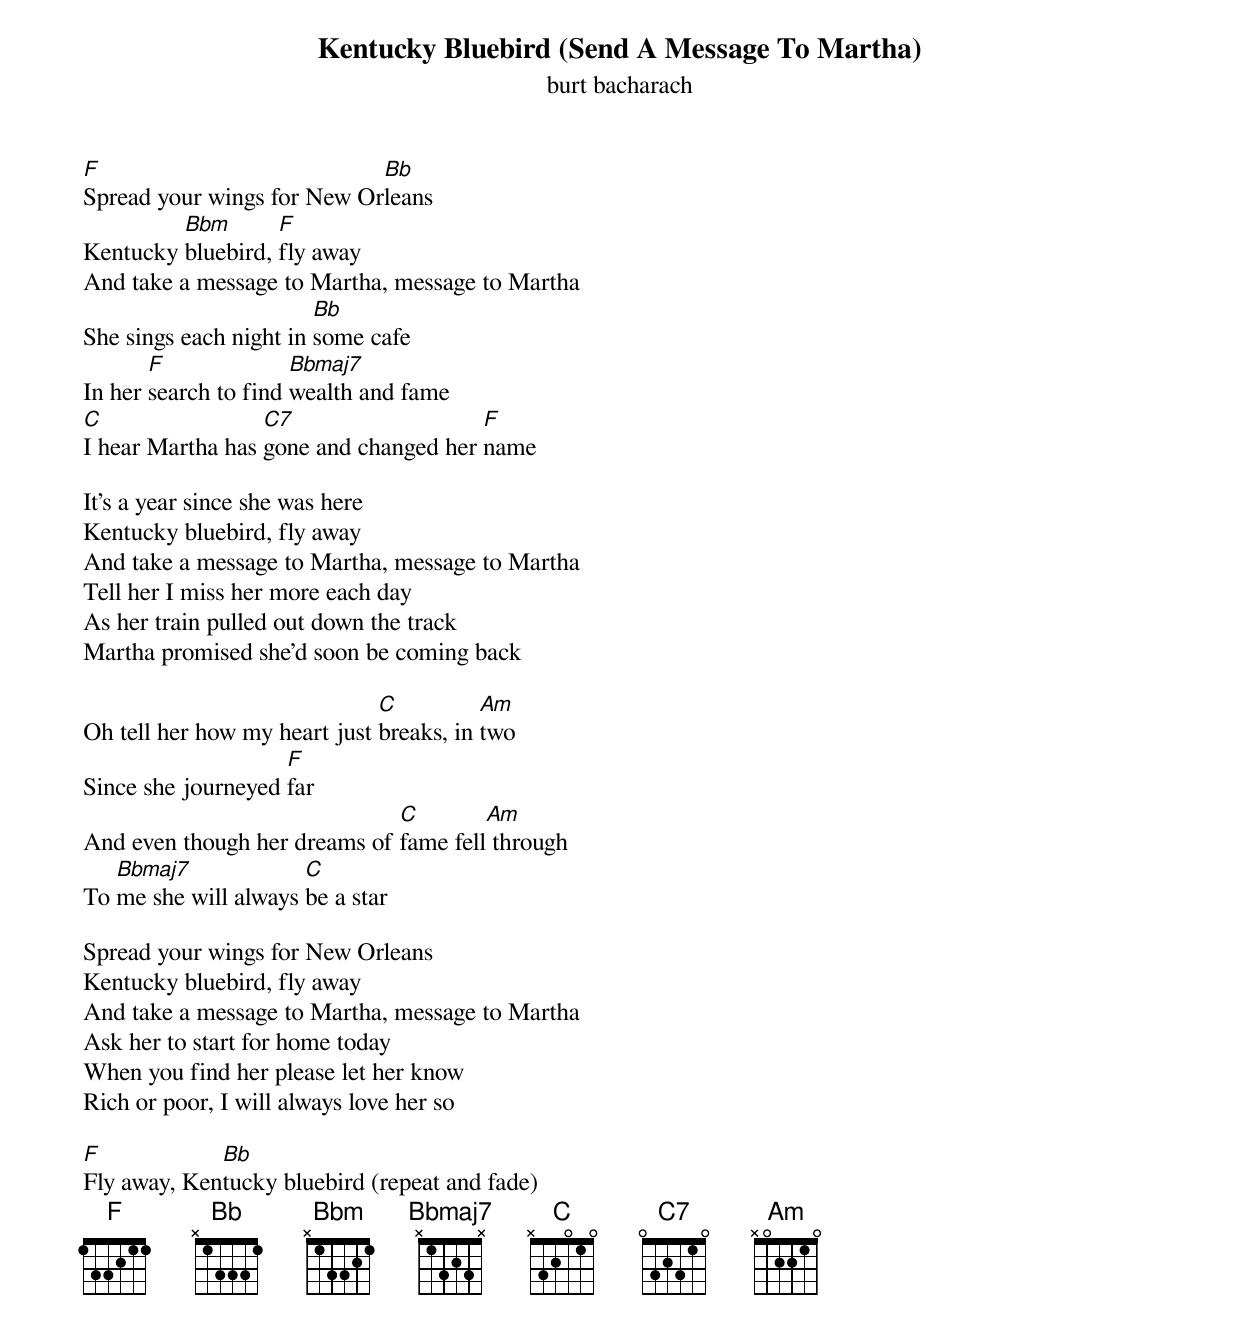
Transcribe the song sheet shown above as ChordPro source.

{title: Kentucky Bluebird (Send A Message To Martha)}
{subtitle: burt bacharach}

[F]Spread your wings for New Or[Bb]leans
Kentucky [Bbm]bluebird, [F]fly away
And take a message to Martha, message to Martha
She sings each night in [Bb]some cafe
In her [F]search to find [Bbmaj7]wealth and fame
[C]I hear Martha has [C7]gone and changed her [F]name

It's a year since she was here
Kentucky bluebird, fly away
And take a message to Martha, message to Martha
Tell her I miss her more each day
As her train pulled out down the track
Martha promised she'd soon be coming back

Oh tell her how my heart just [C]breaks, in [Am]two
Since she journeyed [F]far
And even though her dreams of [C]fame fell[Am] through
To [Bbmaj7]me she will always [C]be a star

Spread your wings for New Orleans
Kentucky bluebird, fly away
And take a message to Martha, message to Martha
Ask her to start for home today
When you find her please let her know
Rich or poor, I will always love her so

[F]Fly away, Ken[Bb]tucky bluebird (repeat and fade)
